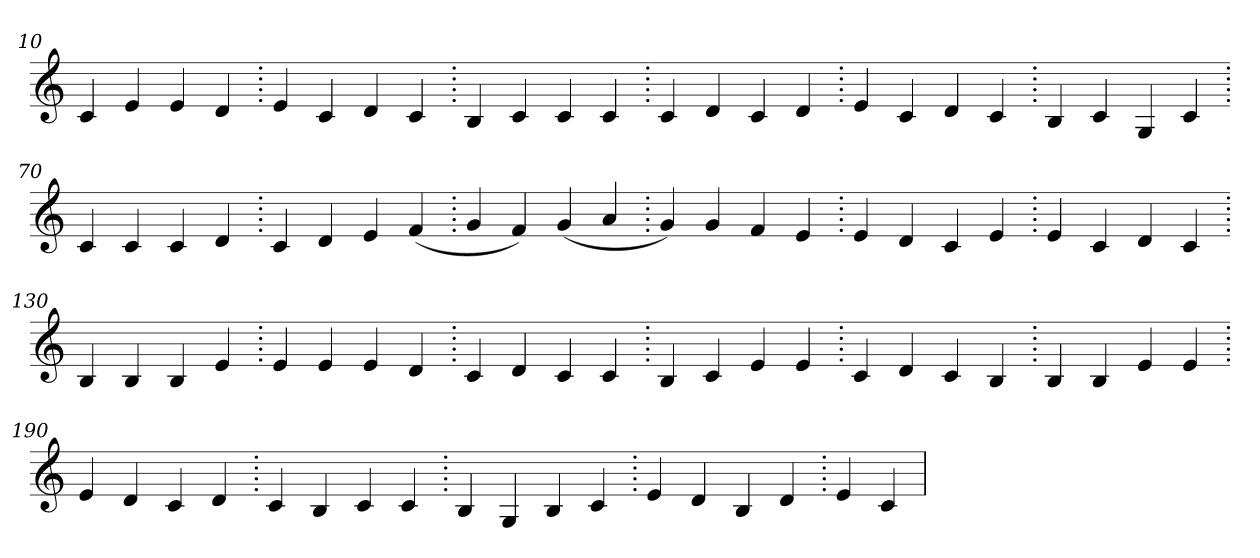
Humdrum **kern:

**kern
*part1
*staff1
*clefG2
=10.
4c
4e
4e
4d
=20.
4e
4c
4d
4c
=30.
4B
4c
4c
4c
=40.
4c
4d
4c
4d
=50.
4e
4c
4d
4c
=60.
4B
4c
4G
4c
=70.
4c
4c
4c
4d
=80.
4c
4d
4e
(>4f
=90.
4g
4f)
(>4g
4a
=100.
4g)
4g
4f
4e
=110.
4e
4d
4c
4e
=120.
4e
4c
4d
4c
=130.
4B
4B
4B
4e
=140.
4e
4e
4e
4d
=150.
4c
4d
4c
4c
=160.
4B
4c
4e
4e
=170.
4c
4d
4c
4B
=180.
4B
4B
4e
4e
=190.
4e
4d
4c
4d
=200.
4c
4B
4c
4c
=210.
4B
4G
4B
4c
=220.
4e
4d
4B
4d
=230.
4e
4c
=
*-
